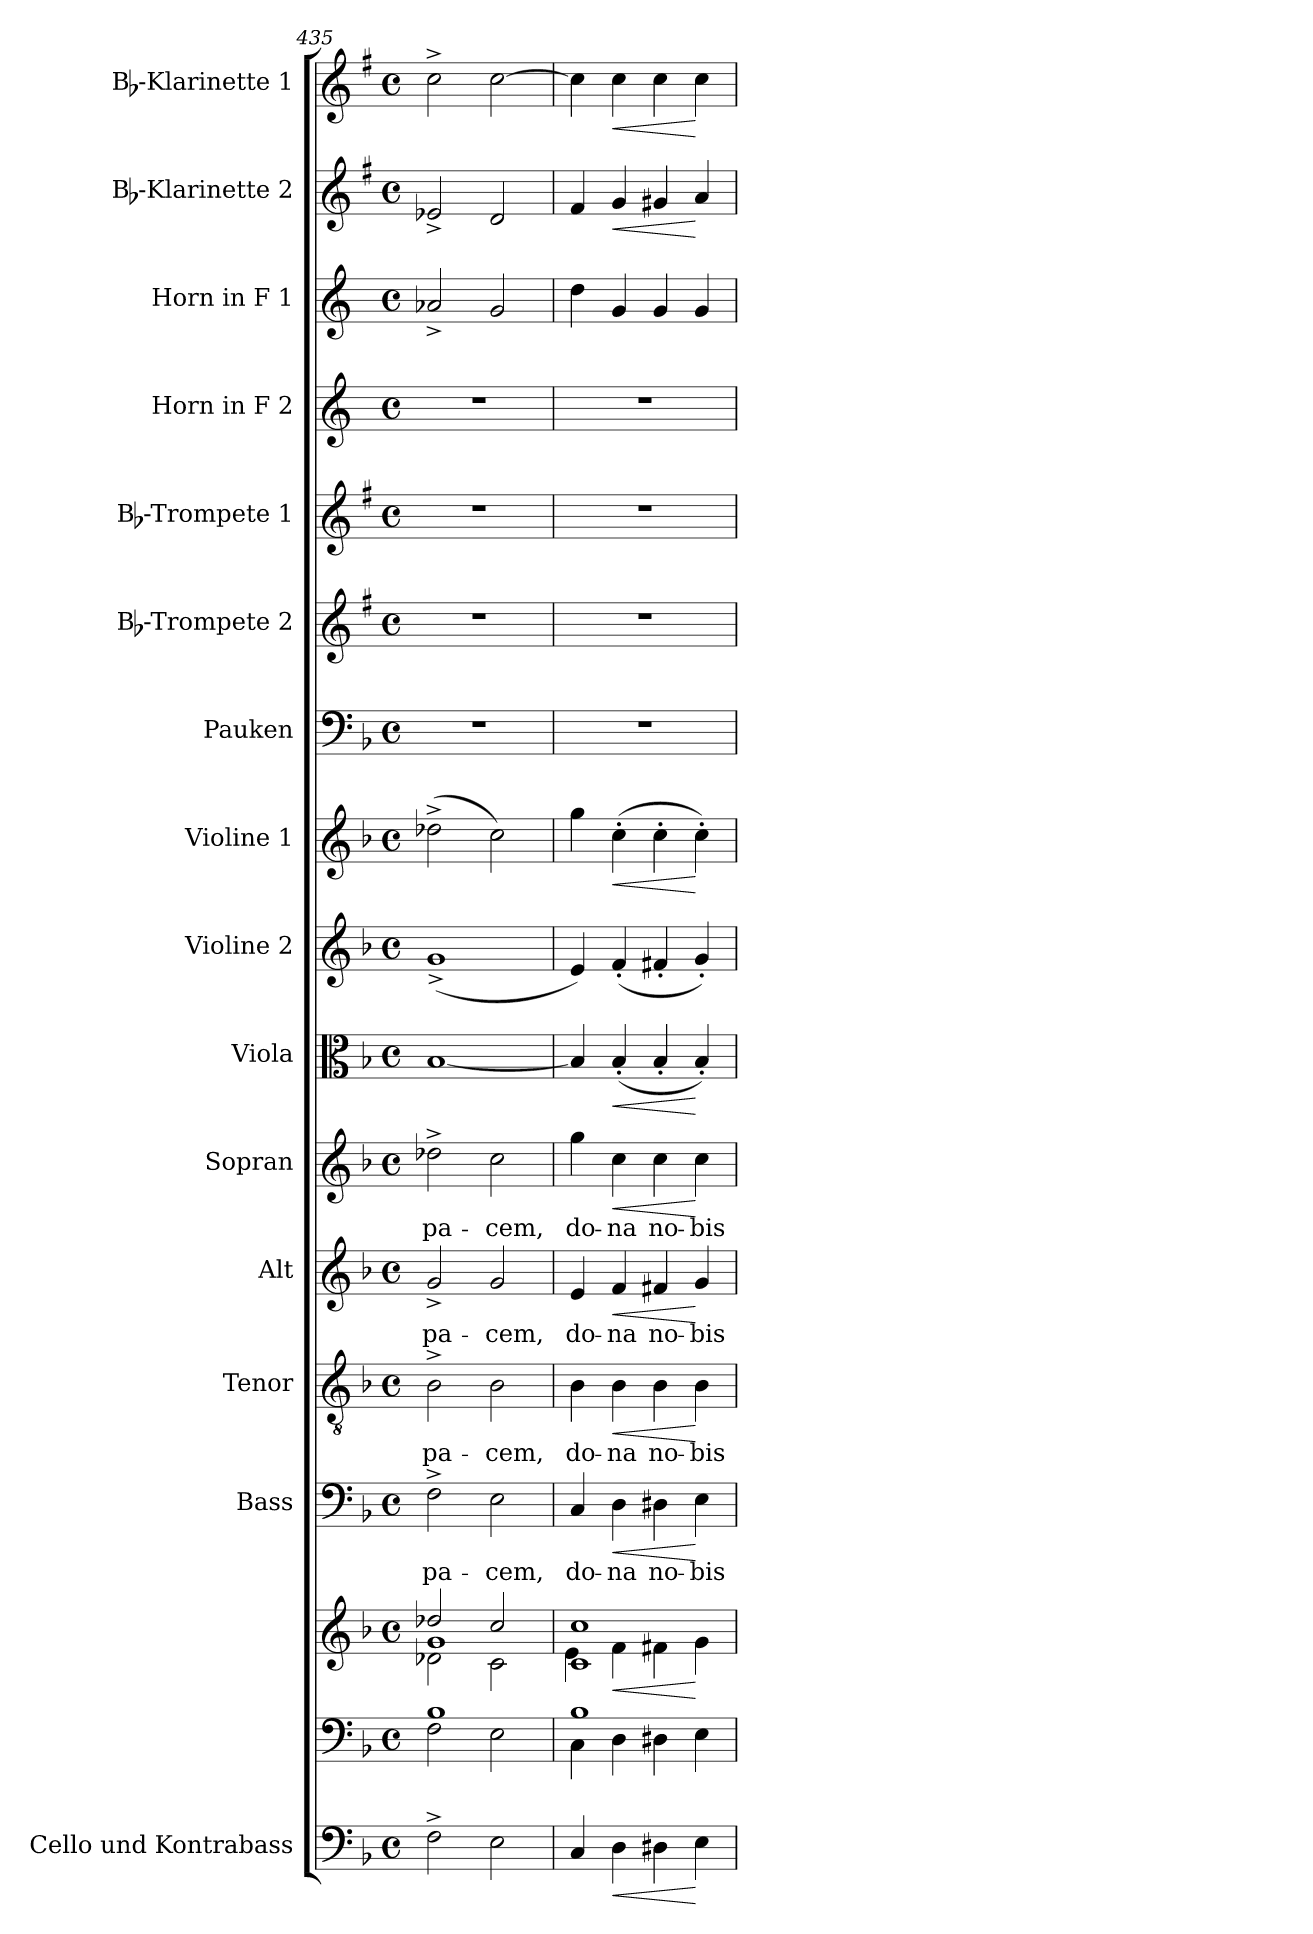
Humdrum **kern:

**kern	**dynam	**kern	**kern	**dynam	**kern	**text	**dynam	**kern	**text	**dynam	**kern	**text	**dynam	**kern	**text	**dynam	**kern	**dynam	**kern	**kern	**dynam	**kern	**kern	**kern	**kern	**kern	**kern	**dynam	**kern	**dynam
*part16	*part16	*part15	*part15	*part15	*part14	*part14	*part14	*part13	*part13	*part13	*part12	*part12	*part12	*part11	*part11	*part11	*part10	*part10	*part9	*part8	*part8	*part7	*part6	*part5	*part4	*part3	*part2	*part2	*part1	*part1
*staff17	*staff17	*staff16	*staff15	*staff15/16	*staff14	*staff14	*staff14	*staff13	*staff13	*staff13	*staff12	*staff12	*staff12	*staff11	*staff11	*staff11	*staff10	*staff10	*staff9	*staff8	*staff8	*staff7	*staff6	*staff5	*staff4	*staff3	*staff2	*staff2	*staff1	*staff1
*I"Cello und Kontrabass	*	*	*	*	*I"Bass	*	*	*I"Tenor	*	*	*I"Alt	*	*	*I"Sopran	*	*	*I"Viola	*	*I"Violine 2	*I"Violine 1	*	*I"Pauken	*I"Bb-Trompete 2	*I"Bb-Trompete 1	*I"Horn in F 2	*I"Horn in F 1	*I"Bb-Klarinette 2	*	*I"Bb-Klarinette 1	*
*I'Kb.	*	*	*	*	*I'B.	*	*	*I'T.	*	*	*I'A.	*	*	*I'S.	*	*	*I'Vla.	*	*I'Vl. 2	*I'Vl. 1	*	*I'Pk.	*I'Bb Trp. 2	*I'Bb Trp. 1	*	*	*I'Bb Kl. 2	*	*I'Bb Kl. 1	*
*clefF4	*	*clefF4	*clefG2	*	*clefF4	*	*	*clefGv2	*	*	*clefG2	*	*	*clefG2	*	*	*clefC3	*	*clefG2	*clefG2	*	*clefF4	*clefG2	*clefG2	*clefG2	*clefG2	*clefG2	*	*clefG2	*
*ITrd7c12	*	*	*	*	*	*	*	*	*	*	*	*	*	*	*	*	*	*	*	*	*	*	*ITrd1c2	*ITrd1c2	*ITrd4c7	*ITrd4c7	*ITrd1c2	*	*ITrd1c2	*
*k[b-]	*	*k[b-]	*k[b-]	*	*k[b-]	*	*	*k[b-]	*	*	*k[b-]	*	*	*k[b-]	*	*	*k[b-]	*	*k[b-]	*k[b-]	*	*k[b-]	*k[b-]	*k[b-]	*k[b-]	*k[b-]	*k[b-]	*	*k[b-]	*
*F:	*	*F:	*F:	*	*F:	*	*	*F:	*	*	*F:	*	*	*F:	*	*	*F:	*	*F:	*F:	*	*F:	*F:	*F:	*F:	*F:	*F:	*	*F:	*
*M4/4	*	*M4/4	*M4/4	*	*M4/4	*	*	*M4/4	*	*	*M4/4	*	*	*M4/4	*	*	*M4/4	*	*M4/4	*M4/4	*	*M4/4	*M4/4	*M4/4	*M4/4	*M4/4	*M4/4	*	*M4/4	*
*met(c)	*	*met(c)	*met(c)	*	*met(c)	*	*	*met(c)	*	*	*met(c)	*	*	*met(c)	*	*	*met(c)	*	*met(c)	*met(c)	*	*met(c)	*met(c)	*met(c)	*met(c)	*met(c)	*met(c)	*	*met(c)	*
=435	=435	=435	=435	=435	=435	=435	=435	=435	=435	=435	=435	=435	=435	=435	=435	=435	=435	=435	=435	=435	=435	=435	=435	=435	=435	=435	=435	=435	=435	=435
*	*	*^	*^	*	*	*	*	*	*	*	*	*	*	*	*	*	*	*	*	*	*	*	*	*	*	*	*	*	*	*
*	*	*	*	*	*^	*	*	*	*	*	*	*	*	*	*	*	*	*	*	*	*	*	*	*	*	*	*	*	*	*	*	*
!	!	!	!	!	!	!	!	!	!LO:LY:b	!	!	!LO:LY:b	!	!	!LO:LY:b	!	!	!LO:LY:b	!	!	!	!	!	!	!	!	!	!	!	!	!	!	!
2FF^>\	.	1B-	2F\	2dd-X/	2d-X\	1g	.	2F^>\	pa-	.	2B-^>\	pa-	.	2g^>/	pa-	.	2dd-X^>\	pa-	.	[1B-	.	(<1g^<	(>2dd-X^>\	.	1r	1r	1r	1r	2d-X^</	2d-X^</	.	2b-^>\	.
!	!	!	!	!	!	!	!	!	!LO:LY:b	!	!	!LO:LY:b	!	!	!LO:LY:b	!	!	!LO:LY:b	!	!	!	!	!	!	!	!	!	!	!	!	!	!	!
2EE\	.	.	2E\	2cc/	2c\	.	.	2E\	-cem,	.	2B-\	-cem,	.	2g/	-cem,	.	2cc\	-cem,	.	.	.	.	2cc\)	.	.	.	.	.	2c/	2c/	.	[2b-\	.
*	*	*	*	*	*v	*v	*	*	*	*	*	*	*	*	*	*	*	*	*	*	*	*	*	*	*	*	*	*	*	*	*	*	*
=436	=436	=436	=436	=436	=436	=436	=436	=436	=436	=436	=436	=436	=436	=436	=436	=436	=436	=436	=436	=436	=436	=436	=436	=436	=436	=436	=436	=436	=436	=436	=436	=436
!	!	!	!	!	!	!	!	!LO:LY:b	!	!	!LO:LY:b	!	!	!LO:LY:b	!	!	!LO:LY:b	!	!	!	!	!	!	!	!	!	!	!	!	!	!	!
4CC/	.	1B-	4C\	1c 1cc	4e\	.	4C/	do-	.	4B-\	do-	.	4e/	do-	.	4gg\	do-	.	4B-/]	.	4e/)	4gg\	.	1r	1r	1r	1r	4g\	4e/	.	4b-\]	.
!	!LO:HP:b	!	!	!	!	!LO:HP:b	!	!LO:LY:b	!LO:HP:b	!	!LO:LY:b	!LO:HP:b	!	!LO:LY:b	!LO:HP:b	!	!LO:LY:b	!LO:HP:b	!	!LO:HP:b	!	!	!LO:HP:b	!	!	!	!	!	!	!LO:HP:b	!	!LO:HP:b
4DD\	<	.	4D\	.	4f\	<	4D\	-na	<	4B-\	-na	<	4f/	-na	<	4cc\	-na	<	(<4B-'</	<	(<4f'</	(>4cc'>\	<	.	.	.	.	4c/	4f/	<	4b-\	<
!	!	!	!	!	!	!	!	!LO:LY:b	!	!	!LO:LY:b	!	!	!LO:LY:b	!	!	!LO:LY:b	!	!	!	!	!	!	!	!	!	!	!	!	!	!	!
4DD#X\	.	.	4D#X\	.	4f#X\	.	4D#X\	no-	.	4B-\	no-	.	4f#X/	no-	.	4cc\	no-	.	4B-'</	.	4f#X'</	4cc'>\	.	.	.	.	.	4c/	4f#X/	.	4b-\	.
!	!	!	!	!	!	!	!	!LO:LY:b	!	!	!LO:LY:b	!	!	!LO:LY:b	!	!	!LO:LY:b	!	!	!	!	!	!	!	!	!	!	!	!	!	!	!
4EE\	[	.	4E\	.	4g\	[	4E\	-bis	[	4B-\	-bis	[	4g/	-bis	[	4cc\	-bis	[	4B-'</)	[	4g'</)	4cc'>\)	[	.	.	.	.	4c/	4g/	[	4b-\	[
*	*	*v	*v	*	*	*	*	*	*	*	*	*	*	*	*	*	*	*	*	*	*	*	*	*	*	*	*	*	*	*	*	*
*	*	*	*v	*v	*	*	*	*	*	*	*	*	*	*	*	*	*	*	*	*	*	*	*	*	*	*	*	*	*	*	*
=	=	=	=	=	=	=	=	=	=	=	=	=	=	=	=	=	=	=	=	=	=	=	=	=	=	=	=	=	=	=
*-	*-	*-	*-	*-	*-	*-	*-	*-	*-	*-	*-	*-	*-	*-	*-	*-	*-	*-	*-	*-	*-	*-	*-	*-	*-	*-	*-	*-	*-	*-
